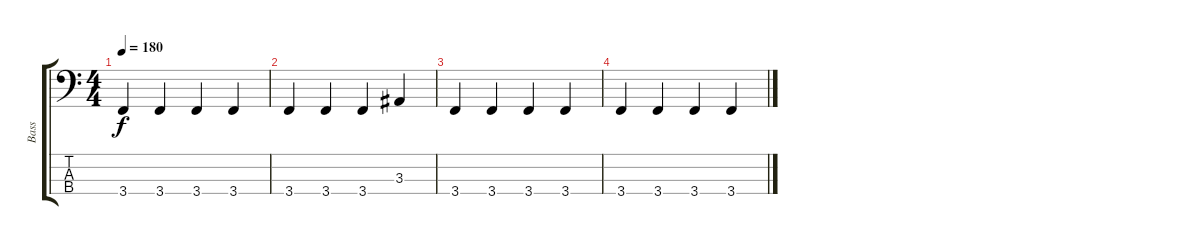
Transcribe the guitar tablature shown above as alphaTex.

\track ("Bass" "Bass") {instrument electricbasspick}
\staff {score tabs}
\tuning (F2 C2 G1 D1) {hide}
\ts (4 4)
\tempo 180
\clef f4
\ks c
3.4.4{dy f} 3.4.4 3.4.4 3.4.4 |
3.4.4 3.4.4 3.4.4 3.3.4 |
3.4.4 3.4.4 3.4.4 3.4.4 |
3.4.4 3.4.4 3.4.4 3.4.4
